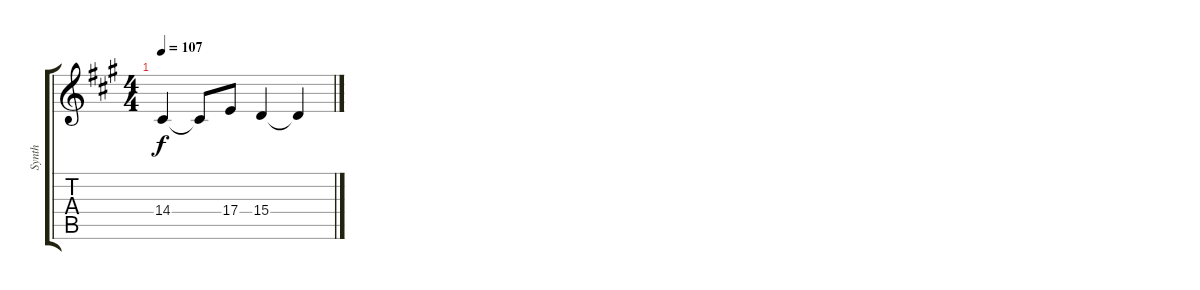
\track ("Synth" "Synth") {instrument stringensemble1}
\staff {score tabs}
\tuning (B3 Ab3 E3 B2 Gb2 B1) {hide}
\ts (4 4)
\tempo 107
\clef g2
\ks f#minor
14.4.4{dy f} 14.4{t}.8 17.4.8 15.4.4 15.4{t}.4
